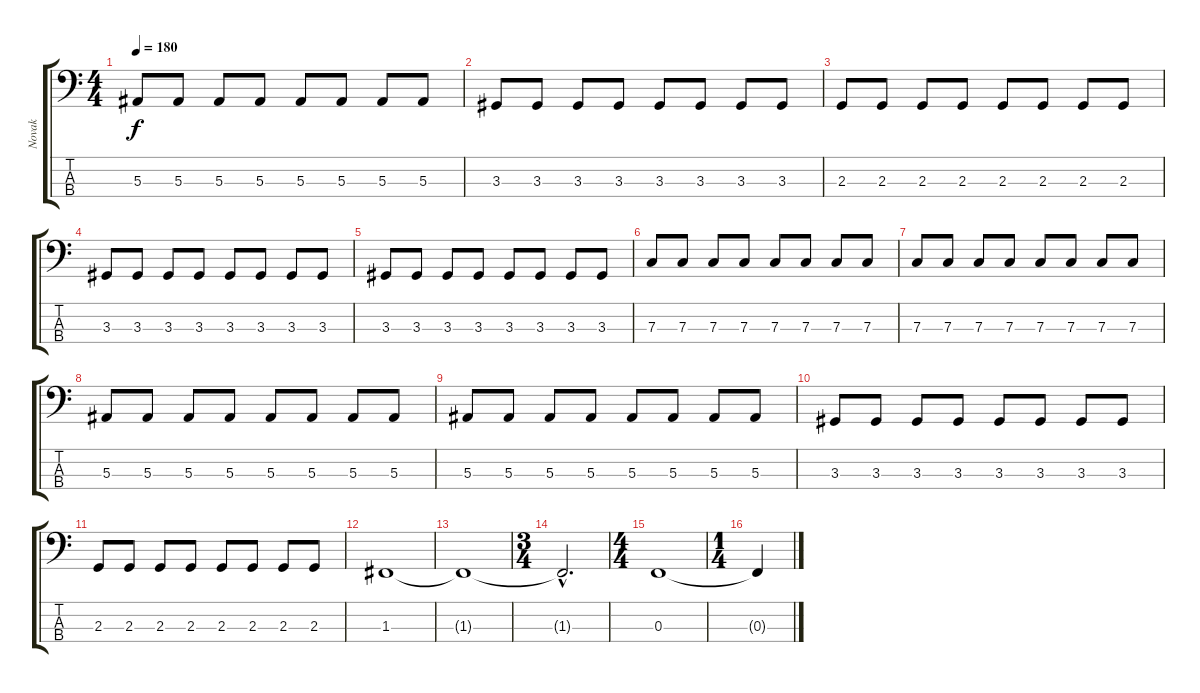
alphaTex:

\track ("Novak" "Novak") {instrument electricbasspick}
\staff {score tabs}
\tuning (Eb2 Bb1 F1 C1) {hide}
\ts (4 4)
\tempo 180
\clef f4
\ks c
5.3.8{dy f} 5.3.8 5.3.8 5.3.8 5.3.8 5.3.8 5.3.8 5.3.8 |
3.3.8 3.3.8 3.3.8 3.3.8 3.3.8 3.3.8 3.3.8 3.3.8 |
2.3.8 2.3.8 2.3.8 2.3.8 2.3.8 2.3.8 2.3.8 2.3.8 |
3.3.8 3.3.8 3.3.8 3.3.8 3.3.8 3.3.8 3.3.8 3.3.8 |
3.3.8 3.3.8 3.3.8 3.3.8 3.3.8 3.3.8 3.3.8 3.3.8 |
7.3.8 7.3.8 7.3.8 7.3.8 7.3.8 7.3.8 7.3.8 7.3.8 |
7.3.8 7.3.8 7.3.8 7.3.8 7.3.8 7.3.8 7.3.8 7.3.8 |
5.3.8 5.3.8 5.3.8 5.3.8 5.3.8 5.3.8 5.3.8 5.3.8 |
5.3.8 5.3.8 5.3.8 5.3.8 5.3.8 5.3.8 5.3.8 5.3.8 |
3.3.8 3.3.8 3.3.8 3.3.8 3.3.8 3.3.8 3.3.8 3.3.8 |
2.3.8 2.3.8 2.3.8 2.3.8 2.3.8 2.3.8 2.3.8 2.3.8 |
1.3.1 |
1.3{t}.1 |
\ts (3 4)
1.3{hac t}.2{d} |
\ts (4 4)
0.3.1 |
\ts (1 4)
0.3{t}.4
